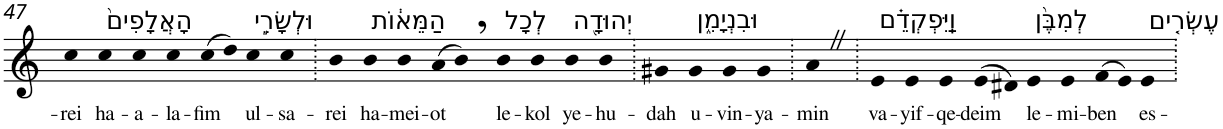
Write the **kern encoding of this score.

**kern	**text
*part1	*part1
*staff1	*staff1
*I"Piano	*
*I'Pno	*
!!LO:PB:g=z
*clefG2	*
*k[]	*
=47	=47
!	!LO:LY:b
4cc	-rei
!LO:TX:a:t=הָאֲלָפִים֙	!
!	!LO:LY:b
4cc	ha-
!	!LO:LY:b
4cc	-a-
!	!LO:LY:b
4cc	-la-
!	!LO:LY:b
(>8cc	-fim
8dd)	.
!LO:TX:a:t=וּלְשָׂרֵ֣י	!
!	!LO:LY:b
4cc	ul-
!	!LO:LY:b
4cc	-sa-
=48.	=48.
!	!LO:LY:b
4b	-rei
!LO:TX:a:t=הַמֵּא֔וֹת	!
!	!LO:LY:b
4b	ha-
!	!LO:LY:b
4b	-mei-
!	!LO:LY:b
(>8a	-ot
8b,)	.
!LO:TX:a:t=לְכָל	!
!	!LO:LY:b
4b	le-
!	!LO:LY:b
4b	-kol
!LO:TX:a:t=יְהוּדָ֖ה	!
!	!LO:LY:b
4b	ye-
!	!LO:LY:b
4b	-hu-
=49.	=49.
!	!LO:LY:b
4g#X	-dah
!LO:TX:a:t=וּבִנְיָמִ֑ן	!
!	!LO:LY:b
4g#	u-
!	!LO:LY:b
4g#	-vin-
!	!LO:LY:b
4g#	-ya-
=50.	=50.
!	!LO:LY:b
4aZ	-min
=51.	=51.
!LO:TX:a:t=וַֽיִּפְקְדֵ֗ם	!
!	!LO:LY:b
4e	va-
!	!LO:LY:b
4e	-yif-
!	!LO:LY:b
4e	-qe-
!	!LO:LY:b
(>8e	-deim
8d#X)	.
!LO:TX:a:t=לְמִבֶּ֨ן	!
!	!LO:LY:b
4e	le-
!	!LO:LY:b
4e	-mi-
!	!LO:LY:b
(>8f	-ben
8e)	.
!LO:TX:a:t=עֶשְׂרִ֤ים	!
!	!LO:LY:b
4e	es-
=.	=.
*-	*-
